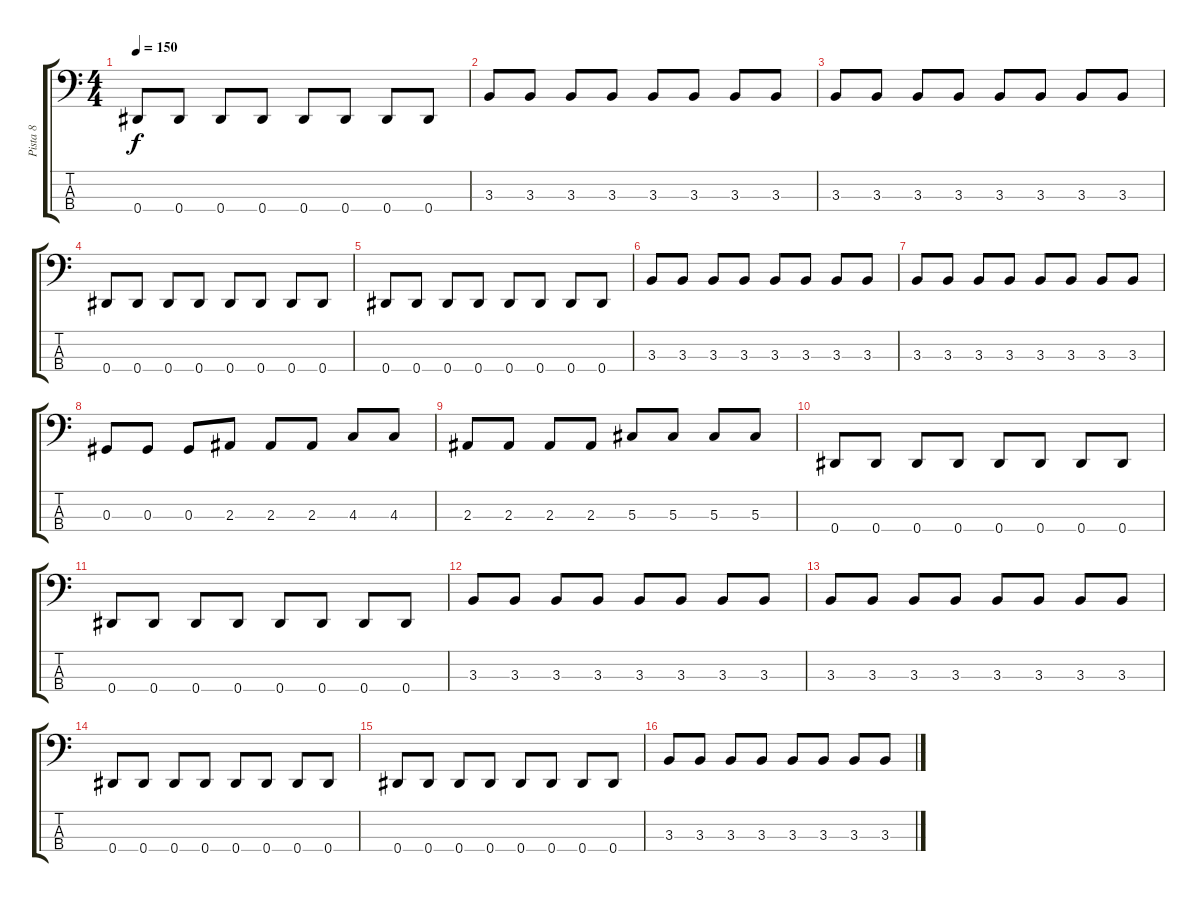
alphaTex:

\track ("Pista 8" "Pista 8") {instrument electricbassfinger}
\staff {score tabs}
\tuning (Gb2 Db2 Ab1 Eb1) {hide}
\ts (4 4)
\tempo 150
\clef f4
\ks c
0.4.8{dy f} 0.4.8 0.4.8 0.4.8 0.4.8 0.4.8 0.4.8 0.4.8 |
3.3.8 3.3.8 3.3.8 3.3.8 3.3.8 3.3.8 3.3.8 3.3.8 |
3.3.8 3.3.8 3.3.8 3.3.8 3.3.8 3.3.8 3.3.8 3.3.8 |
0.4.8 0.4.8 0.4.8 0.4.8 0.4.8 0.4.8 0.4.8 0.4.8 |
0.4.8 0.4.8 0.4.8 0.4.8 0.4.8 0.4.8 0.4.8 0.4.8 |
3.3.8 3.3.8 3.3.8 3.3.8 3.3.8 3.3.8 3.3.8 3.3.8 |
3.3.8 3.3.8 3.3.8 3.3.8 3.3.8 3.3.8 3.3.8 3.3.8 |
0.3.8 0.3.8 0.3.8 2.3.8 2.3.8 2.3.8 4.3.8 4.3.8 |
2.3.8 2.3.8 2.3.8 2.3.8 5.3.8 5.3.8 5.3.8 5.3.8 |
0.4.8 0.4.8 0.4.8 0.4.8 0.4.8 0.4.8 0.4.8 0.4.8 |
0.4.8 0.4.8 0.4.8 0.4.8 0.4.8 0.4.8 0.4.8 0.4.8 |
3.3.8 3.3.8 3.3.8 3.3.8 3.3.8 3.3.8 3.3.8 3.3.8 |
3.3.8 3.3.8 3.3.8 3.3.8 3.3.8 3.3.8 3.3.8 3.3.8 |
0.4.8 0.4.8 0.4.8 0.4.8 0.4.8 0.4.8 0.4.8 0.4.8 |
0.4.8 0.4.8 0.4.8 0.4.8 0.4.8 0.4.8 0.4.8 0.4.8 |
3.3.8 3.3.8 3.3.8 3.3.8 3.3.8 3.3.8 3.3.8 3.3.8
